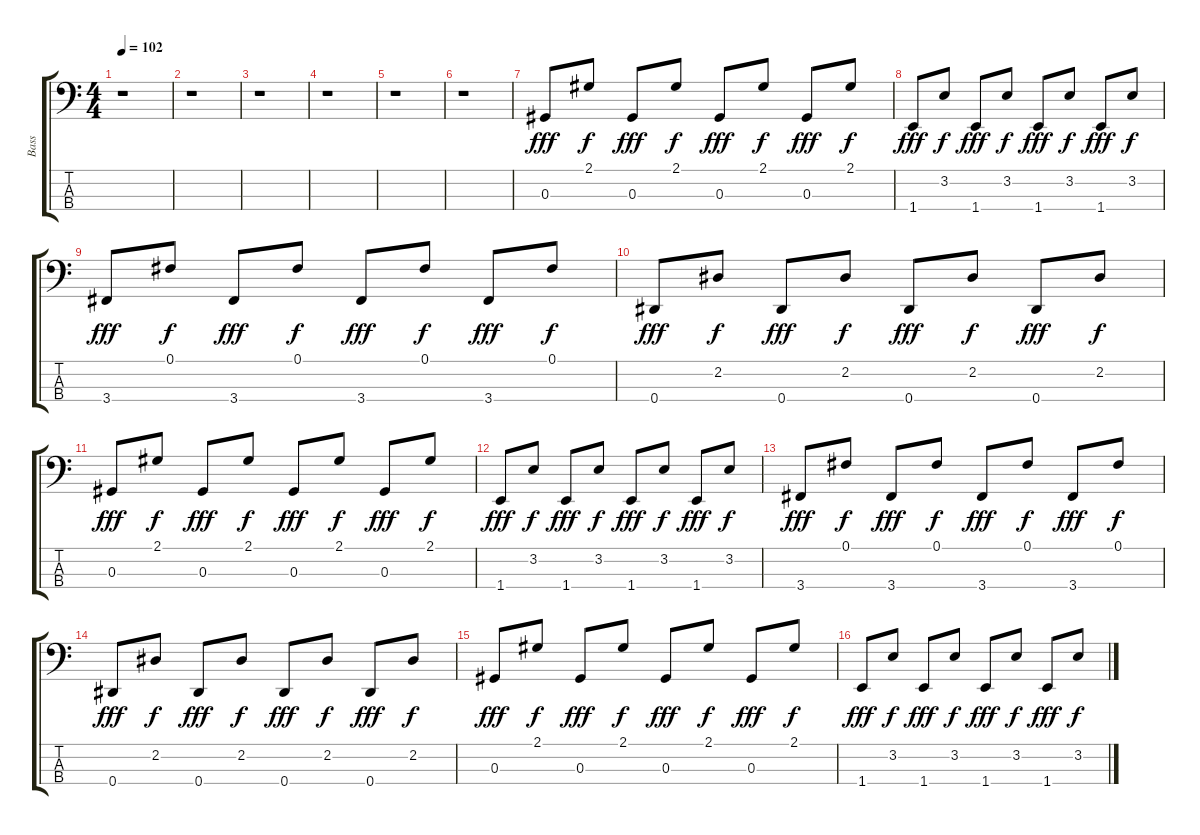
\track ("Bass" "Bass") {instrument electricbassfinger}
\staff {score tabs}
\tuning (Gb2 Db2 Ab1 Eb1) {hide}
\ts (4 4)
\tempo 102
\clef f4
\ks c
r.1{dy fff instrument electricbassfinger} |
r.1 |
r.1 |
r.1 |
r.1 |
r.1 |
0.3.8 2.1.8{dy f} 0.3.8{dy fff} 2.1.8{dy f} 0.3.8{dy fff} 2.1.8{dy f} 0.3.8{dy fff} 2.1.8{dy f} |
1.4.8{dy fff} 3.2.8{dy f} 1.4.8{dy fff} 3.2.8{dy f} 1.4.8{dy fff} 3.2.8{dy f} 1.4.8{dy fff} 3.2.8{dy f} |
3.4.8{dy fff} 0.1.8{dy f} 3.4.8{dy fff} 0.1.8{dy f} 3.4.8{dy fff} 0.1.8{dy f} 3.4.8{dy fff} 0.1.8{dy f} |
0.4.8{dy fff} 2.2.8{dy f} 0.4.8{dy fff} 2.2.8{dy f} 0.4.8{dy fff} 2.2.8{dy f} 0.4.8{dy fff} 2.2.8{dy f} |
0.3.8{dy fff} 2.1.8{dy f} 0.3.8{dy fff} 2.1.8{dy f} 0.3.8{dy fff} 2.1.8{dy f} 0.3.8{dy fff} 2.1.8{dy f} |
1.4.8{dy fff} 3.2.8{dy f} 1.4.8{dy fff} 3.2.8{dy f} 1.4.8{dy fff} 3.2.8{dy f} 1.4.8{dy fff} 3.2.8{dy f} |
3.4.8{dy fff} 0.1.8{dy f} 3.4.8{dy fff} 0.1.8{dy f} 3.4.8{dy fff} 0.1.8{dy f} 3.4.8{dy fff} 0.1.8{dy f} |
0.4.8{dy fff} 2.2.8{dy f} 0.4.8{dy fff} 2.2.8{dy f} 0.4.8{dy fff} 2.2.8{dy f} 0.4.8{dy fff} 2.2.8{dy f} |
0.3.8{dy fff} 2.1.8{dy f} 0.3.8{dy fff} 2.1.8{dy f} 0.3.8{dy fff} 2.1.8{dy f} 0.3.8{dy fff} 2.1.8{dy f} |
1.4.8{dy fff} 3.2.8{dy f} 1.4.8{dy fff} 3.2.8{dy f} 1.4.8{dy fff} 3.2.8{dy f} 1.4.8{dy fff} 3.2.8{dy f}
